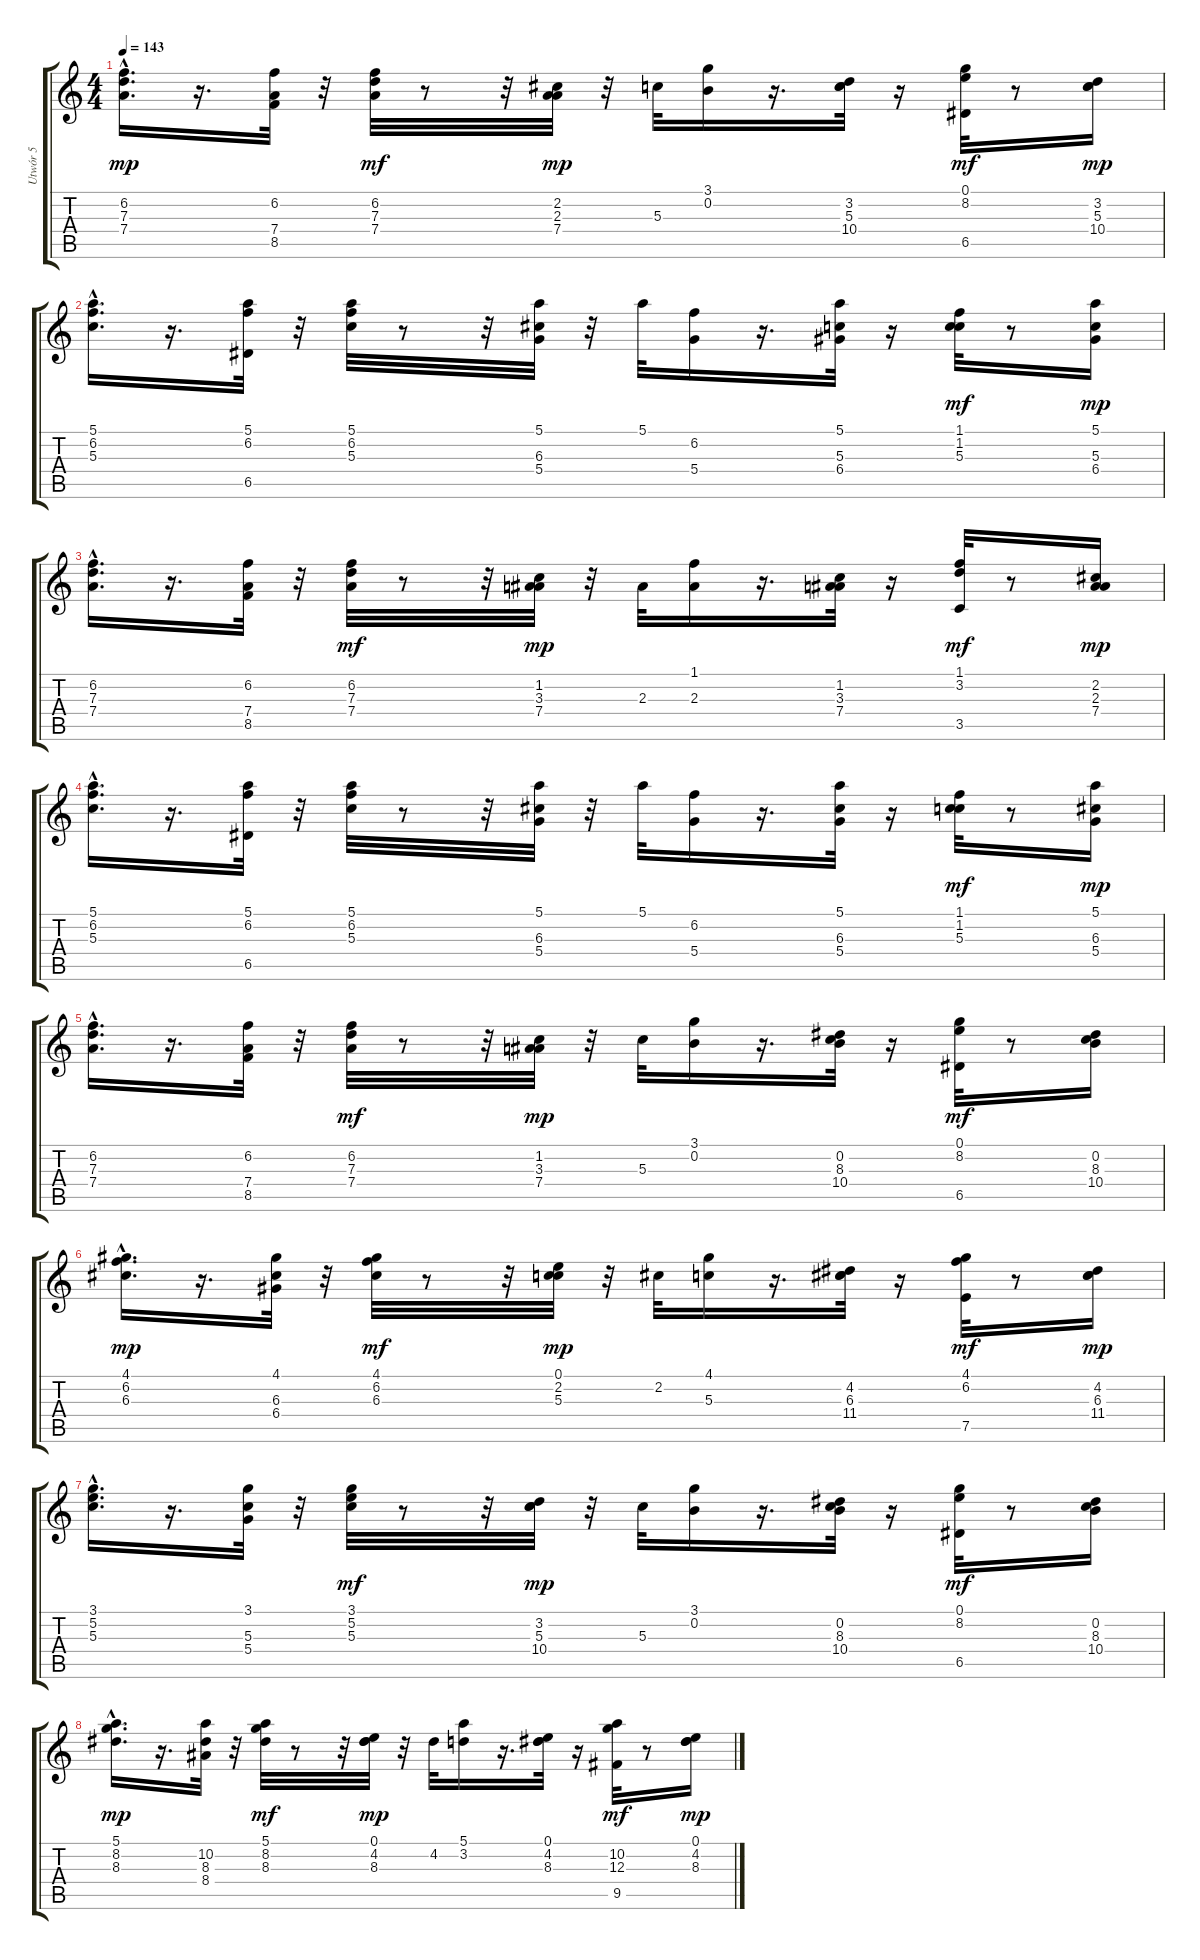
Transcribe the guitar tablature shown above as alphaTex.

\track ("Utwór 5" "Utwór 5") {instrument distortionguitar}
\staff {score tabs}
\tuning (E4 B3 G3 D3 A2 E2) {hide}
\ts (4 4)
\tempo 143
\clef g2
\ks c
(6.2{hac} 7.3{hac} 7.4{hac}).16{d dy mp} r.16{d} (6.2 7.4 8.5).32 r.32 (6.2 7.3 7.4).32{dy mf} r.8 r.32 (2.2 2.3 7.4).32{dy mp} r.32 5.3.32 (3.1 0.2).16 r.16{d} (3.2 5.3 10.4).32 r.16 (0.1 8.2 6.5).32{dy mf} r.8 (3.2 5.3 10.4).16{dy mp} |
(5.1{hac} 6.2{hac} 5.3{hac}).16{d} r.16{d} (5.1 6.2 6.5).32 r.32 (5.1 6.2 5.3).32 r.8 r.32 (5.1 6.3 5.4).32 r.32 5.1.32 (6.2 5.4).16 r.16{d} (5.1 5.3 6.4).32 r.16 (1.1 1.2 5.3).32{dy mf} r.8 (5.1 5.3 6.4).16{dy mp} |
(6.2{hac} 7.3{hac} 7.4{hac}).16{d} r.16{d} (6.2 7.4 8.5).32 r.32 (6.2 7.3 7.4).32{dy mf} r.8 r.32 (1.2 3.3 7.4).32{dy mp} r.32 2.3.32 (1.1 2.3).16 r.16{d} (1.2 3.3 7.4).32 r.16 (1.1 3.2 3.5).32{dy mf} r.8 (2.2 2.3 7.4).16{dy mp} |
(5.1{hac} 6.2{hac} 5.3{hac}).16{d} r.16{d} (5.1 6.2 6.5).32 r.32 (5.1 6.2 5.3).32 r.8 r.32 (5.1 6.3 5.4).32 r.32 5.1.32 (6.2 5.4).16 r.16{d} (5.1 6.3 5.4).32 r.16 (1.1 1.2 5.3).32{dy mf} r.8 (5.1 6.3 5.4).16{dy mp} |
(6.2{hac} 7.3{hac} 7.4{hac}).16{d} r.16{d} (6.2 7.4 8.5).32 r.32 (6.2 7.3 7.4).32{dy mf} r.8 r.32 (1.2 3.3 7.4).32{dy mp} r.32 5.3.32 (3.1 0.2).16 r.16{d} (0.2 8.3 10.4).32 r.16 (0.1 8.2 6.5).32{dy mf} r.8 (0.2 8.3 10.4).16 |
(4.1{hac} 6.2{hac} 6.3{hac}).16{d dy mp} r.16{d} (4.1 6.3 6.4).32 r.32 (4.1 6.2 6.3).32{dy mf} r.8 r.32 (0.1 2.2 5.3).32{dy mp} r.32 2.2.32 (4.1 5.3).16 r.16{d} (4.2 6.3 11.4).32 r.16 (4.1 6.2 7.5).32{dy mf} r.8 (4.2 6.3 11.4).16{dy mp} |
(3.1{hac} 5.2{hac} 5.3{hac}).16{d} r.16{d} (3.1 5.3 5.4).32 r.32 (3.1 5.2 5.3).32{dy mf} r.8 r.32 (3.2 5.3 10.4).32{dy mp} r.32 5.3.32 (3.1 0.2).16 r.16{d} (0.2 8.3 10.4).32 r.16 (0.1 8.2 6.5).32{dy mf} r.8 (0.2 8.3 10.4).16 |
(5.1{hac} 8.2{hac} 8.3{hac}).16{d dy mp} r.16{d} (10.2 8.3 8.4).32 r.32 (5.1 8.2 8.3).32{dy mf} r.8 r.32 (0.1 4.2 8.3).32{dy mp} r.32 4.2.32 (5.1 3.2).16 r.16{d} (0.1 4.2 8.3).32 r.16 (10.2 12.3 9.5).32{dy mf} r.8 (0.1 4.2 8.3).16{dy mp}
